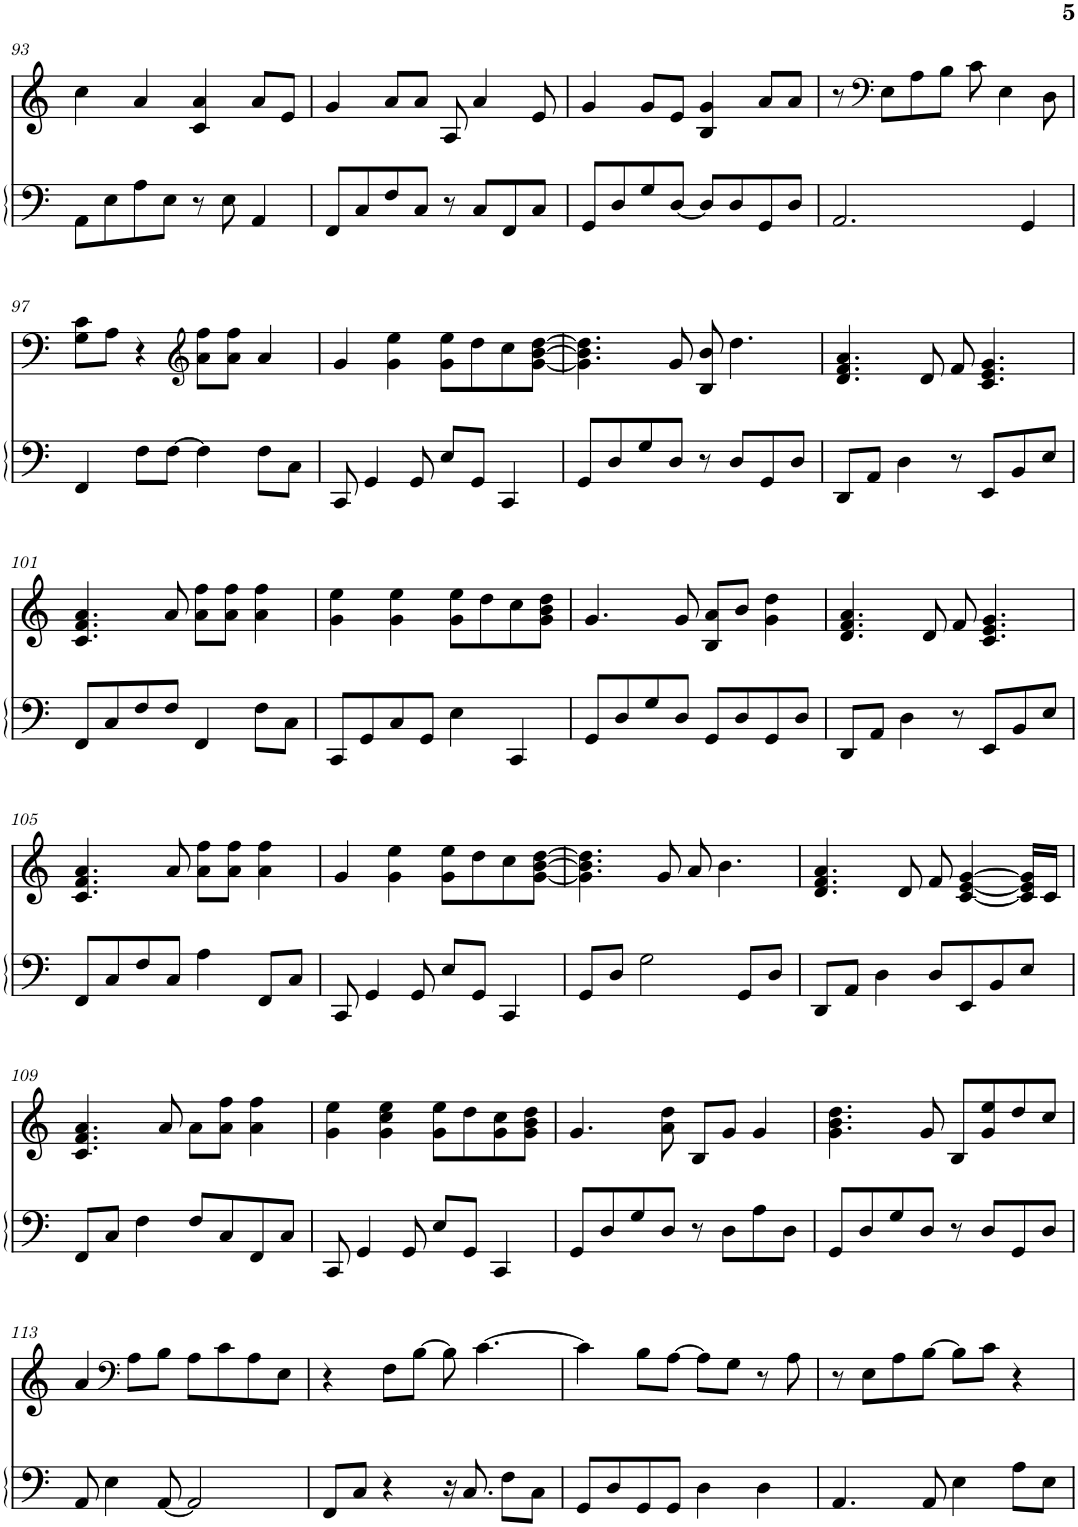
**kern	**kern
*part2	*part1
*staff2	*staff1
*I"Piano	*I"Piano
*I'Pno	*I'Pno
!!LO:PB:g=z
*clefF4	*clefG2
*k[]	*k[]
*M4/4	*M4/4
=93	=93
8AA\L	4cc\
8E\	.
8A\	4a/
8E\J	.
8r	4c/ 4a/
8E\	.
4AA/	8a/L
.	8e/J
=94	=94
8FF/L	4g/
8C/	.
8F/	8a/L
8C/J	8a/J
8r	8A/
8C/L	4a/
8FF/	.
8C/J	8e/
=95	=95
8GG/L	4g/
8D/	.
8G/	8g/L
[8D/J	8e/J
8D/L]	4B/ 4g/
8D/	.
8GG/	8a/L
8D/J	8a/J
=96	=96
2.AA/	8r
*	*clefF4
.	8E\L
.	8A\
.	8B\J
.	8c\
.	4E\
4GG/	.
.	8D\
!!LO:LB:g=z
=97	=97
4FF/	8G\ 8c\L
.	8A\J
8F\L	4r
[8F\J	.
*	*clefG2
4F\]	8a\ 8ff\L
.	8a\ 8ff\J
8F\L	4a/
8C\J	.
=98	=98
8CC/	4g/
4GG/	.
.	4g\ 4ee\
8GG/	.
8E/L	8g\ 8ee\L
8GG/J	8dd\
4CC/	8cc\
.	[8g\ [8b\ [8dd\J
=99	=99
8GG/L	4.g\] 4.b\] 4.dd\]
8D/	.
8G/	.
8D/J	8g/
8r	8B/ 8b/
8D/L	4.dd\
8GG/	.
8D/J	.
=100	=100
8DD/L	4.d/ 4.f/ 4.a/
8AA/J	.
4D\	.
.	8d/
8r	8f/
8EE/L	4.c/ 4.e/ 4.g/
8BB/	.
8E/J	.
!!LO:LB:g=z
=101	=101
8FF/L	4.c/ 4.f/ 4.a/
8C/	.
8F/	.
8F/J	8a/
4FF/	8a\ 8ff\L
.	8a\ 8ff\J
8F\L	4a\ 4ff\
8C\J	.
=102	=102
8CC/L	4g\ 4ee\
8GG/	.
8C/	4g\ 4ee\
8GG/J	.
4E\	8g\ 8ee\L
.	8dd\
4CC/	8cc\
.	8g\ 8b\ 8dd\J
=103	=103
8GG/L	4.g/
8D/	.
8G/	.
8D/J	8g/
8GG/L	8B/ 8a/L
8D/	8b/J
8GG/	4g\ 4dd\
8D/J	.
=104	=104
8DD/L	4.d/ 4.f/ 4.a/
8AA/J	.
4D\	.
.	8d/
8r	8f/
8EE/L	4.c/ 4.e/ 4.g/
8BB/	.
8E/J	.
!!LO:LB:g=z
=105	=105
8FF/L	4.c/ 4.f/ 4.a/
8C/	.
8F/	.
8C/J	8a/
4A\	8a\ 8ff\L
.	8a\ 8ff\J
8FF/L	4a\ 4ff\
8C/J	.
=106	=106
8CC/	4g/
4GG/	.
.	4g\ 4ee\
8GG/	.
8E/L	8g\ 8ee\L
8GG/J	8dd\
4CC/	8cc\
.	[8g\ [8b\ [8dd\J
=107	=107
8GG/L	4.g\] 4.b\] 4.dd\]
8D/J	.
2G\	.
.	8g/
.	8a/
.	4.b\
8GG/L	.
8D/J	.
=108	=108
8DD/L	4.d/ 4.f/ 4.a/
8AA/J	.
4D\	.
.	8d/
8D/L	8f/
8EE/	[4c/ [4e/ [4g/
8BB/	.
8E/J	16c/] 16e/] 16g/]LL
.	16c/JJ
!!LO:LB:g=z
=109	=109
8FF/L	4.c/ 4.f/ 4.a/
8C/J	.
4F\	.
.	8a/
8F/L	8a\L
8C/	8a\ 8ff\J
8FF/	4a\ 4ff\
8C/J	.
=110	=110
8CC/	4g\ 4ee\
4GG/	.
.	4g\ 4cc\ 4ee\
8GG/	.
8E/L	8g\ 8ee\L
8GG/J	8dd\
4CC/	8g\ 8cc\
.	8g\ 8b\ 8dd\J
=111	=111
8GG/L	4.g/
8D/	.
8G/	.
8D/J	8a\ 8dd\
8r	8B/L
8D\L	8g/J
8A\	4g/
8D\J	.
=112	=112
8GG/L	4.g\ 4.b\ 4.dd\
8D/	.
8G/	.
8D/J	8g/
8r	8B/L
8D/L	8g/ 8ee/
8GG/	8dd/
8D/J	8cc/J
!!LO:LB:g=z
=113	=113
8AA/	4a/
4E\	.
*	*clefF4
.	8A\L
[8AA/	8B\J
2AA/]	8A\L
.	8c\
.	8A\
.	8E\J
=114	=114
8FF/L	4r
8C/J	.
4r	8F\L
.	[8B\J
16r	8B\]
8.C/	.
.	[4.c\
8F\L	.
8C\J	.
=115	=115
8GG/L	4c\]
8D/	.
8GG/	8B\L
8GG/J	[8A\J
4D\	8A\L]
.	8G\J
4D\	8r
.	8A\
=116	=116
4.AA/	8r
.	8E\L
.	8A\
8AA/	[8B\J
4E\	8B\L]
.	8c\J
8A\L	4r
8E\J	.
=	=
*-	*-
